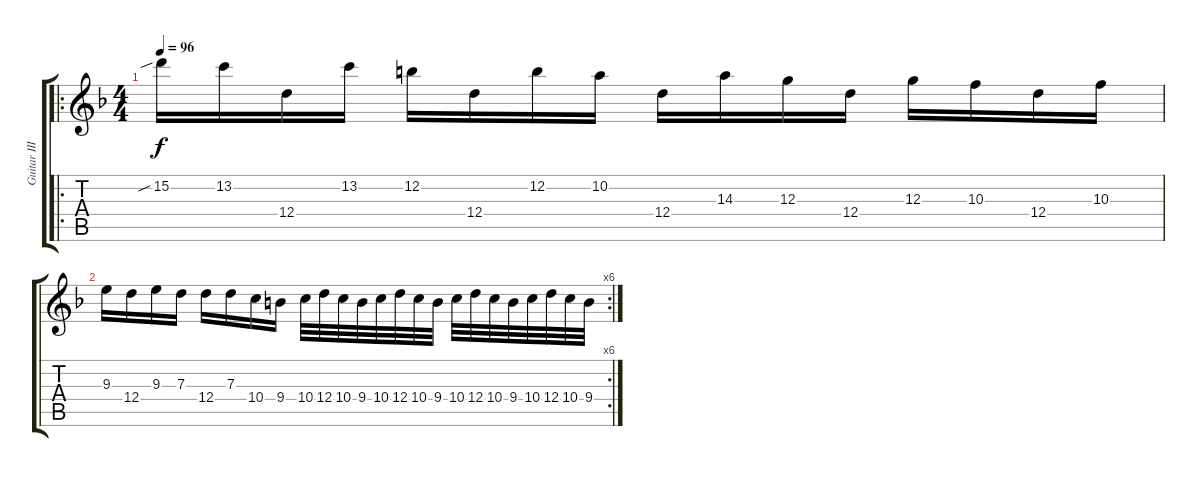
\track ("Guitar III" "Guitar III") {instrument distortionguitar}
\staff {score tabs}
\tuning (E4 B3 G3 D3 A2 D2) {hide}
\ro
\ts (4 4)
\tempo 96
\clef g2
\ks f
15.2{sib}.16{dy f} 13.2.16 12.4.16 13.2.16 12.2.16 12.4.16 12.2.16 10.2.16 12.4.16 14.3.16 12.3.16 12.4.16 12.3.16 10.3.16 12.4.16 10.3.16 |
\rc 6
9.3.16 12.4.16 9.3.16 7.3.16 12.4.16 7.3.16 10.4.16 9.4.16 10.4.32 12.4.32 10.4.32 9.4.32 10.4.32 12.4.32 10.4.32 9.4.32 10.4.32 12.4.32 10.4.32 9.4.32 10.4.32 12.4.32 10.4.32 9.4.32
